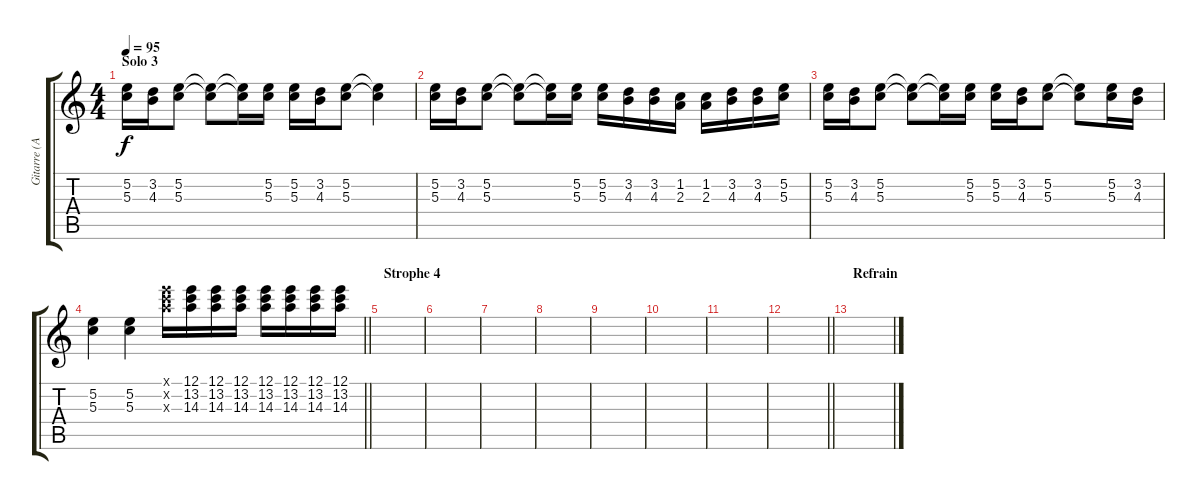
\track ("Gitarre (Akustik) 2" "Gitarre (A") {instrument acousticguitarnylon}
\staff {score tabs}
\tuning (E4 B3 G3 D3 A2 E2) {hide}
\ts (4 4)
\section ("" "Solo 3")
\tempo 95
\clef g2
\ks c
(5.2 5.3).16{dy f} (3.2 4.3).16 (5.2 5.3).8 (5.2{t} 5.3{t}).8 (5.2{t} 5.3{t}).16 (5.2 5.3).16 (5.2 5.3).16 (3.2 4.3).16 (5.2 5.3).8 (5.2{t} 5.3{t}).4 |
(5.2 5.3).16 (3.2 4.3).16 (5.2 5.3).8 (5.2{t} 5.3{t}).8 (5.2{t} 5.3{t}).16 (5.2 5.3).16 (5.2 5.3).16 (3.2 4.3).16 (3.2 4.3).16 (1.2 2.3).16 (1.2 2.3).16 (3.2 4.3).16 (3.2 4.3).16 (5.2 5.3).16 |
(5.2 5.3).16 (3.2 4.3).16 (5.2 5.3).8 (5.2{t} 5.3{t}).8 (5.2{t} 5.3{t}).16 (5.2 5.3).16 (5.2 5.3).16 (3.2 4.3).16 (5.2 5.3).8 (5.2{t} 5.3{t}).8 (5.2 5.3).16 (3.2 4.3).16 |
\barLineRight lightlight
(5.2 5.3).4 (5.2 5.3).4 (12.1{x} 13.2{x} 14.3{x}).16 (12.1 13.2 14.3).16 (12.1 13.2 14.3).16 (12.1 13.2 14.3).16 (12.1 13.2 14.3).16 (12.1 13.2 14.3).16 (12.1 13.2 14.3).16 (12.1 13.2 14.3).16 |
\section ("" "Strophe 4")
|
|
|
|
|
|
|
\barLineRight lightlight
|
\section ("" "Refrain")
